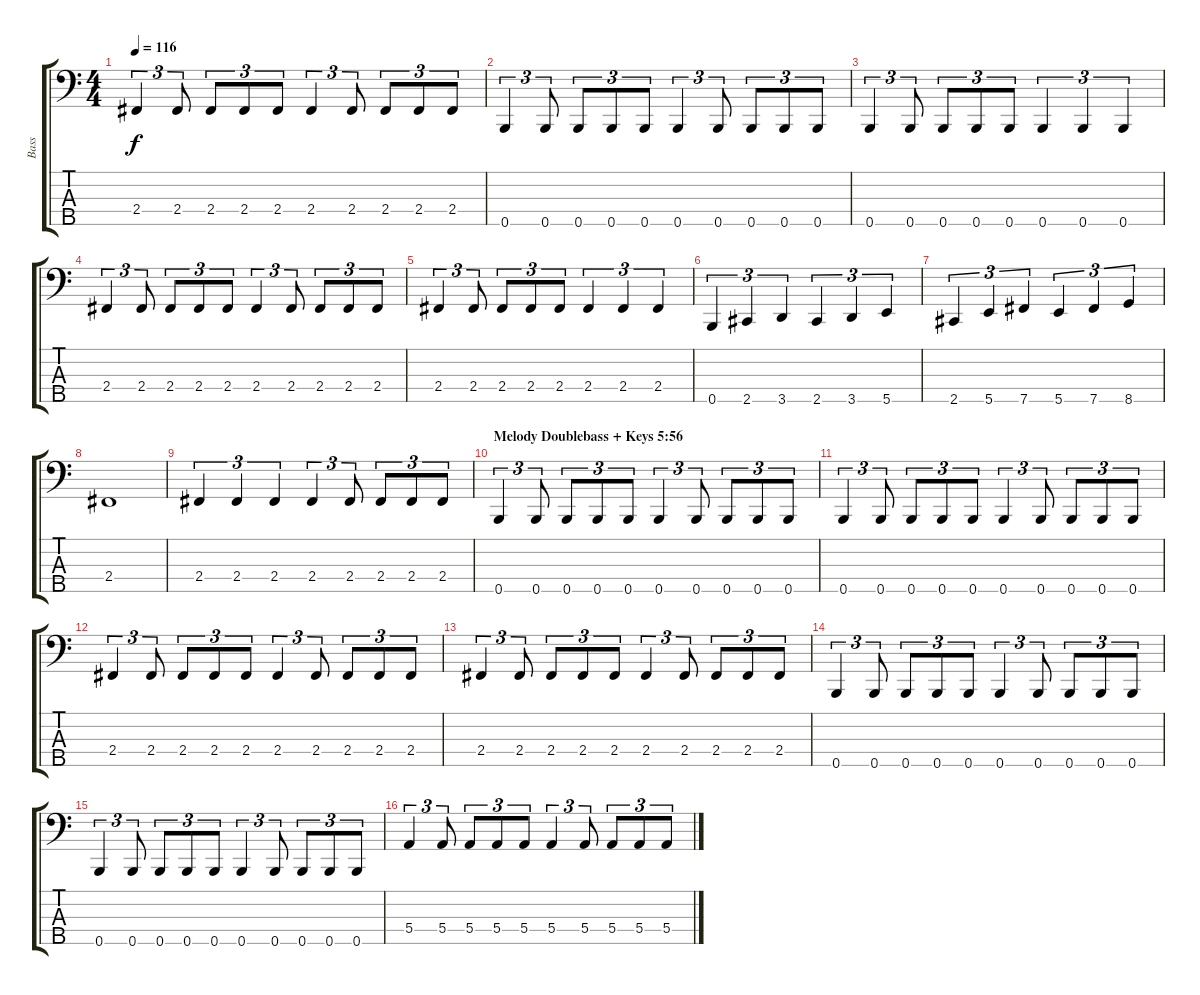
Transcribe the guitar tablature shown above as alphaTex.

\track ("Bass" "Bass") {instrument slapbass2}
\staff {score tabs}
\tuning (G2 D2 A1 E1 B0) {hide}
\ts (4 4)
\tempo 116
\clef f4
\ks c
2.4.4{tu (3 2) dy f} 2.4.8{tu (3 2)} 2.4.8{tu (3 2)} 2.4.8{tu (3 2)} 2.4.8{tu (3 2)} 2.4.4{tu (3 2)} 2.4.8{tu (3 2)} 2.4.8{tu (3 2)} 2.4.8{tu (3 2)} 2.4.8{tu (3 2)} |
0.5.4{tu (3 2)} 0.5.8{tu (3 2)} 0.5.8{tu (3 2)} 0.5.8{tu (3 2)} 0.5.8{tu (3 2)} 0.5.4{tu (3 2)} 0.5.8{tu (3 2)} 0.5.8{tu (3 2)} 0.5.8{tu (3 2)} 0.5.8{tu (3 2)} |
0.5.4{tu (3 2)} 0.5.8{tu (3 2)} 0.5.8{tu (3 2)} 0.5.8{tu (3 2)} 0.5.8{tu (3 2)} 0.5.4{tu (3 2)} 0.5.4{tu (3 2)} 0.5.4{tu (3 2)} |
2.4.4{tu (3 2)} 2.4.8{tu (3 2)} 2.4.8{tu (3 2)} 2.4.8{tu (3 2)} 2.4.8{tu (3 2)} 2.4.4{tu (3 2)} 2.4.8{tu (3 2)} 2.4.8{tu (3 2)} 2.4.8{tu (3 2)} 2.4.8{tu (3 2)} |
2.4.4{tu (3 2)} 2.4.8{tu (3 2)} 2.4.8{tu (3 2)} 2.4.8{tu (3 2)} 2.4.8{tu (3 2)} 2.4.4{tu (3 2)} 2.4.4{tu (3 2)} 2.4.4{tu (3 2)} |
0.5.4{tu (3 2) volume 11 instrument electricbassfinger} 2.5.4{tu (3 2)} 3.5.4{tu (3 2)} 2.5.4{tu (3 2)} 3.5.4{tu (3 2)} 5.5.4{tu (3 2)} |
2.5.4{tu (3 2)} 5.5.4{tu (3 2)} 7.5.4{tu (3 2)} 5.5.4{tu (3 2)} 7.5.4{tu (3 2)} 8.5.4{tu (3 2)} |
2.4.1 |
2.4.4{tu (3 2) volume 16 instrument slapbass2} 2.4.4{tu (3 2)} 2.4.4{tu (3 2)} 2.4.4{tu (3 2)} 2.4.8{tu (3 2)} 2.4.8{tu (3 2)} 2.4.8{tu (3 2)} 2.4.8{tu (3 2)} |
\section ("" "Melody Doublebass + Keys 5:56")
0.5.4{tu (3 2)} 0.5.8{tu (3 2)} 0.5.8{tu (3 2)} 0.5.8{tu (3 2)} 0.5.8{tu (3 2)} 0.5.4{tu (3 2)} 0.5.8{tu (3 2)} 0.5.8{tu (3 2)} 0.5.8{tu (3 2)} 0.5.8{tu (3 2)} |
0.5.4{tu (3 2)} 0.5.8{tu (3 2)} 0.5.8{tu (3 2)} 0.5.8{tu (3 2)} 0.5.8{tu (3 2)} 0.5.4{tu (3 2)} 0.5.8{tu (3 2)} 0.5.8{tu (3 2)} 0.5.8{tu (3 2)} 0.5.8{tu (3 2)} |
2.4.4{tu (3 2)} 2.4.8{tu (3 2)} 2.4.8{tu (3 2)} 2.4.8{tu (3 2)} 2.4.8{tu (3 2)} 2.4.4{tu (3 2)} 2.4.8{tu (3 2)} 2.4.8{tu (3 2)} 2.4.8{tu (3 2)} 2.4.8{tu (3 2)} |
2.4.4{tu (3 2)} 2.4.8{tu (3 2)} 2.4.8{tu (3 2)} 2.4.8{tu (3 2)} 2.4.8{tu (3 2)} 2.4.4{tu (3 2)} 2.4.8{tu (3 2)} 2.4.8{tu (3 2)} 2.4.8{tu (3 2)} 2.4.8{tu (3 2)} |
0.5.4{tu (3 2)} 0.5.8{tu (3 2)} 0.5.8{tu (3 2)} 0.5.8{tu (3 2)} 0.5.8{tu (3 2)} 0.5.4{tu (3 2)} 0.5.8{tu (3 2)} 0.5.8{tu (3 2)} 0.5.8{tu (3 2)} 0.5.8{tu (3 2)} |
0.5.4{tu (3 2)} 0.5.8{tu (3 2)} 0.5.8{tu (3 2)} 0.5.8{tu (3 2)} 0.5.8{tu (3 2)} 0.5.4{tu (3 2)} 0.5.8{tu (3 2)} 0.5.8{tu (3 2)} 0.5.8{tu (3 2)} 0.5.8{tu (3 2)} |
5.4.4{tu (3 2)} 5.4.8{tu (3 2)} 5.4.8{tu (3 2)} 5.4.8{tu (3 2)} 5.4.8{tu (3 2)} 5.4.4{tu (3 2)} 5.4.8{tu (3 2)} 5.4.8{tu (3 2)} 5.4.8{tu (3 2)} 5.4.8{tu (3 2)}
